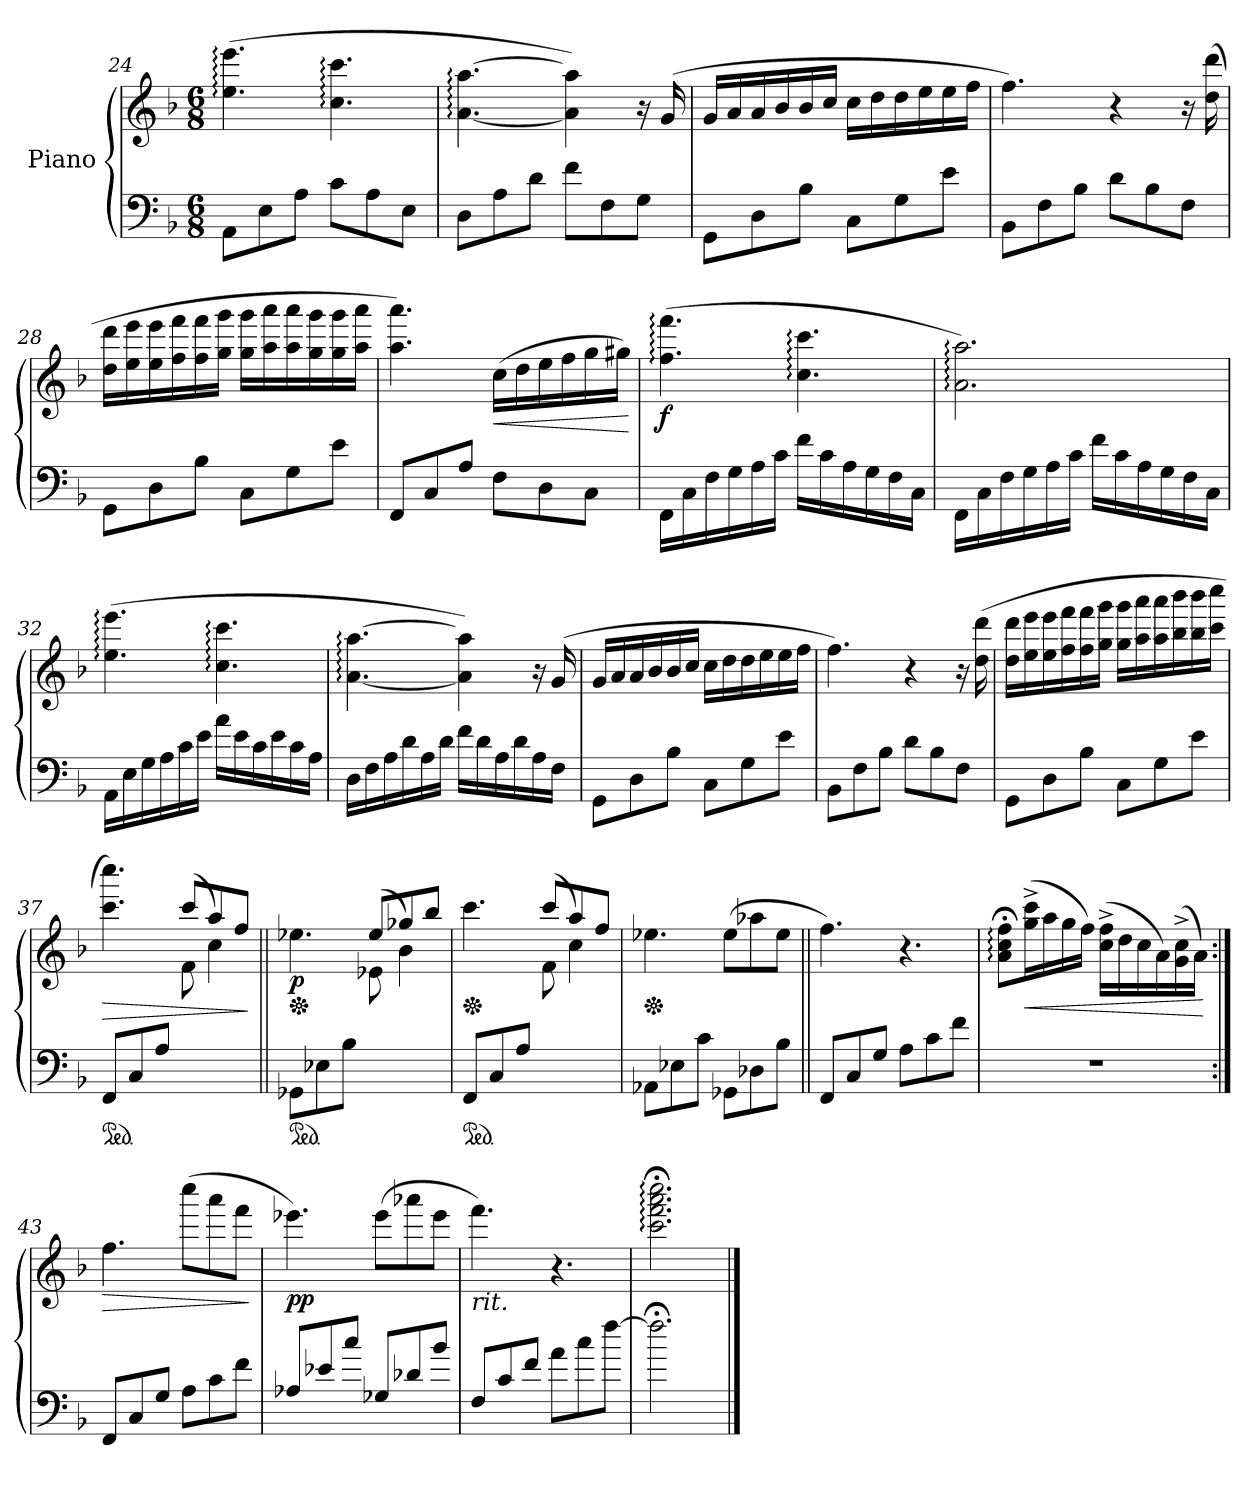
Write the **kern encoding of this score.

**kern	**kern	**dynam
*part1	*part1	*part1
*staff2	*staff1	*staff1/2
*I"Piano	*	*
*clefF4	*clefG2	*
*k[b-]	*k[b-]	*
*d:	*d:	*
*M6/8	*M6/8	*
=24	=24	=24
8AA\L	(>4.ee\: 4.eee\:	.
8E\	.	.
8A\J	.	.
8c\L	4.cc\: 4.ccc\:	.
8A\	.	.
8E\J	.	.
=25	=25	=25
8D\L	[4.a\: [4.aa\:	.
8A\	.	.
8d\J	.	.
8f\L	4a\] 4aa\])	.
8F\	.	.
8G\J	16r	.
.	(>16g/	.
=26	=26	=26
8GG\L	16g/LL	.
.	16a/	.
8D\	16a/	.
.	16b-/	.
8B-\J	16b-/	.
.	16cc/JJ	.
8C\L	16cc\LL	.
.	16dd\	.
8G\	16dd\	.
.	16ee\	.
8e\J	16ee\	.
.	16ff\JJ	.
!!LO:PB:g=z
=27	=27	=27
8BB-\L	4.ff\)	.
8F\	.	.
8B-\J	.	.
8d\L	4r	.
8B-\	.	.
8F\J	16r	.
.	(>16dd\ 16ddd\	.
=28	=28	=28
8GG\L	16dd\ 16ddd\LL	.
.	16ee\ 16eee\	.
8D\	16ee\ 16eee\	.
.	16ff\ 16fff\	.
8B-\J	16ff\ 16fff\	.
.	16gg\ 16ggg\JJ	.
8C\L	16gg\ 16ggg\LL	.
.	16aa\ 16aaa\	.
8G\	16aa\ 16aaa\	.
.	16gg\ 16ggg\	.
8e\J	16gg\ 16ggg\	.
.	16aa\ 16aaa\JJ	.
=29	=29	=29
8FF/L	4.aa\ 4.aaa\)	.
8C/	.	.
8A/J	.	.
!	!	!LO:HP:b
8F\L	(>16cc\LL	<
.	16dd\	.
8D\	16ee\	.
.	16ff\	.
8C\J	16gg\	.
.	16gg#X\JJ)	.
.	.	[
=30	=30	=30
!	!	!LO:DY:b
16FF\LL	(>4.ff\: 4.fff\:	f
16C\	.	.
16F\	.	.
16G\	.	.
16A\	.	.
16c\JJ	.	.
16f\LL	4.cc\: 4.ccc\:	.
16c\	.	.
16A\	.	.
16G\	.	.
16F\	.	.
16C\JJ	.	.
!!LO:LB:g=z
=31	=31	=31
16FF\LL	2.a\: 2.aa\:)	.
16C\	.	.
16F\	.	.
16G\	.	.
16A\	.	.
16c\JJ	.	.
16f\LL	.	.
16c\	.	.
16A\	.	.
16G\	.	.
16F\	.	.
16C\JJ	.	.
=32	=32	=32
16AA\LL	(>4.ee\: 4.eee\:	.
16E\	.	.
16G\	.	.
16A\	.	.
16c\	.	.
16e\JJ	.	.
16a\LL	4.cc\: 4.ccc\:	.
16e\	.	.
16c\	.	.
16e\	.	.
16c\	.	.
16A\JJ	.	.
=33	=33	=33
16D\LL	[4.a\: [4.aa\:	.
16F\	.	.
16A\	.	.
16d\	.	.
16A\	.	.
16d\JJ	.	.
16f\LL	4a\] 4aa\])	.
16d\	.	.
16A\	.	.
16d\	.	.
16A\	16r	.
16F\JJ	(>16g/	.
!!LO:LB:g=z
=34	=34	=34
8GG\L	16g/LL	.
.	16a/	.
8D\	16a/	.
.	16b-/	.
8B-\J	16b-/	.
.	16cc/JJ	.
8C\L	16cc\LL	.
.	16dd\	.
8G\	16dd\	.
.	16ee\	.
8e\J	16ee\	.
.	16ff\JJ	.
=35	=35	=35
8BB-\L	4.ff\)	.
8F\	.	.
8B-\J	.	.
8d\L	4r	.
8B-\	.	.
8F\J	16r	.
.	(>16dd\ 16ddd\	.
=36	=36	=36
8GG\L	16dd\ 16ddd\LL	.
.	16ee\ 16eee\	.
8D\	16ee\ 16eee\	.
.	16ff\ 16fff\	.
8B-\J	16ff\ 16fff\	.
.	16gg\ 16ggg\JJ	.
8C\L	16gg\ 16ggg\LL	.
.	16aa\ 16aaa\	.
8G\	16aa\ 16aaa\	.
.	16bb-\ 16bbb-\	.
8e\J	16bb-\ 16bbb-\	.
.	16ccc\ 16cccc\JJ	.
=37	=37	=37
*ped	*	*
!	!	!LO:HP:b
*	*^	*
(<8FF/L	4.ccc\ 4.cccc\)	4.ryy	>
8C/	.	.	.
8A/J	.	.	.
4.ryy	(>8ccc/L	8f\	.
.	8aa/	4cc\)	.
.	8ff/J	.	.
*	*v	*v	*
.	.	]
!!LO:LB:g=z
=38||	=38||	=38||
*ped	*	*
*	*Xped	*
*	*^	*
!	!	!	!LO:DY:b
(<8GG-X\L	4.ee-X\)	4.ryy	p
8E-X\	.	.	.
8B-\J	.	.	.
4.ryy	(>8ee-/L	8e-X\	.
.	8gg-X/	4b-\)	.
.	8bb-/J	.	.
=39	=39	=39	=39
*ped	*	*	*
*	*Xped	*	*
(<8FF/L	4.ccc\)	4.ryy	.
8C/	.	.	.
8A/J	.	.	.
4.ryy	(>8ccc/L	8f\	.
.	8aa/	4cc\)	.
.	8ff/J	.	.
*	*v	*v	*
=40	=40	=40
*	*Xped	*
8AA-X\L	4.ee-X\)	.
8E-X\	.	.
8c\J	.	.
8GG-X\L	(>8ee-\L	.
8D-X\	8aa-X\	.
8B-\J	8ee-\J	.
=41||	=41||	=41||
8FF/L	4.ff\)	.
8C/	.	.
8G/J	.	.
8A\L	4.r	.
8c\	.	.
8f\J	.	.
=42	=42	=42
2.r	8a\;<: 8cc\;<: 8ff\;<:L	.
!	!	!LO:HP:b
.	(>16gg\^ 16ccc\^L	<
.	16aa\	.
.	16gg\	.
.	16ff\JJ)	.
.	(>16cc\^ 16ff\^LL	.
.	16dd\	.
.	16cc\	.
.	16a\)	.
.	(>16g\^ 16cc\^	.
.	16a\JJ)	.
.	.	[
!!LO:LB:g=z
=43:|!	=43:|!	=43:|!
!	!	!LO:HP:b
8FF/L	4.ff\	>
8C/	.	.
8G/J	.	.
8A\L	(>8cccc\L	.
8c\	8aaa\	.
8f\J	8fff\J	.
.	.	]
=44	=44	=44
!	!	!LO:DY:b
8A-X/L	4.eee-X\)	pp
8e-X/	.	.
8cc/J	.	.
8G-X/L	(>8eee-\L	.
8d-X/	8aaa-X\	.
8b-/J	8eee-\J	.
=45	=45	=45
*	*MM81	*
!	!LO:TX:b:i:t=rit.	!
8F/L	4.fff\)	.
*	*MM78	*
8c/	.	.
*	*MM75	*
8f/J	.	.
*	*MM72	*
8a\L	4.r	.
*	*MM69	*
8cc\	.	.
*	*MM66	*
[8ff\J	.	.
=46	=46	=46
*	*MM63	*
2.ff;<\]	2.ccc\;<: 2.fff\;<: 2.aaa\;<: 2.cccc\;<:	.
==	==	==
*-	*-	*-
